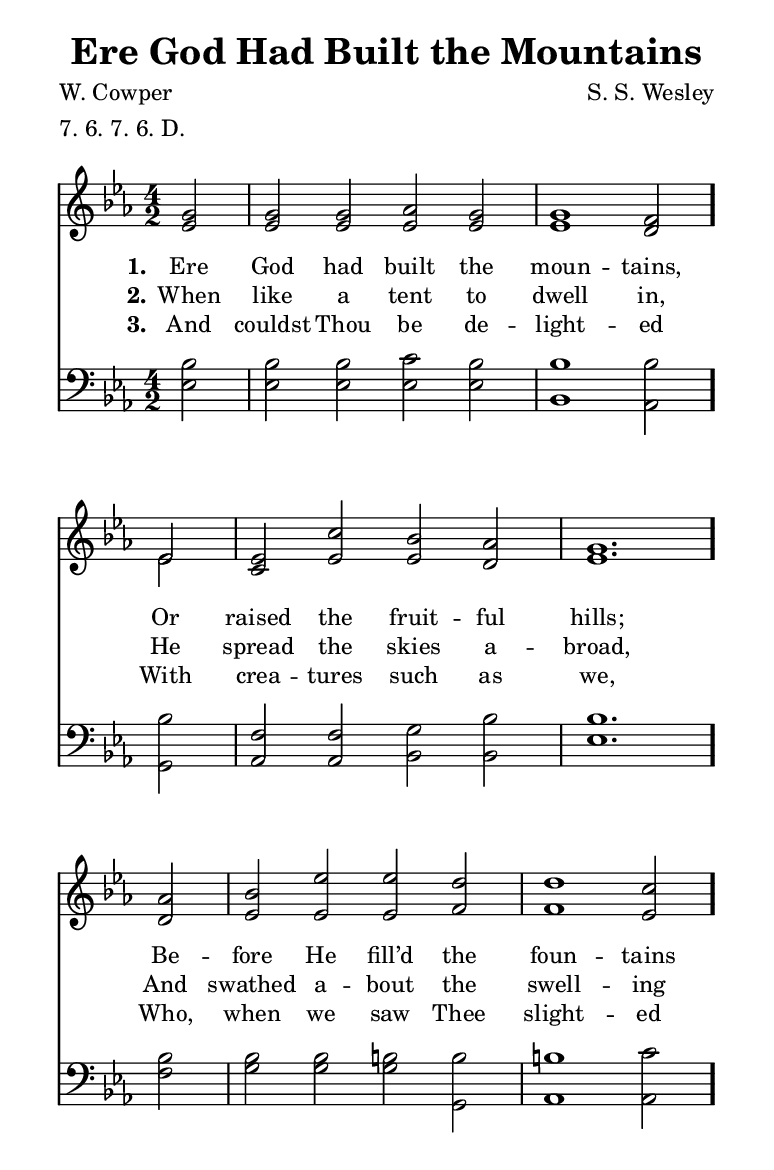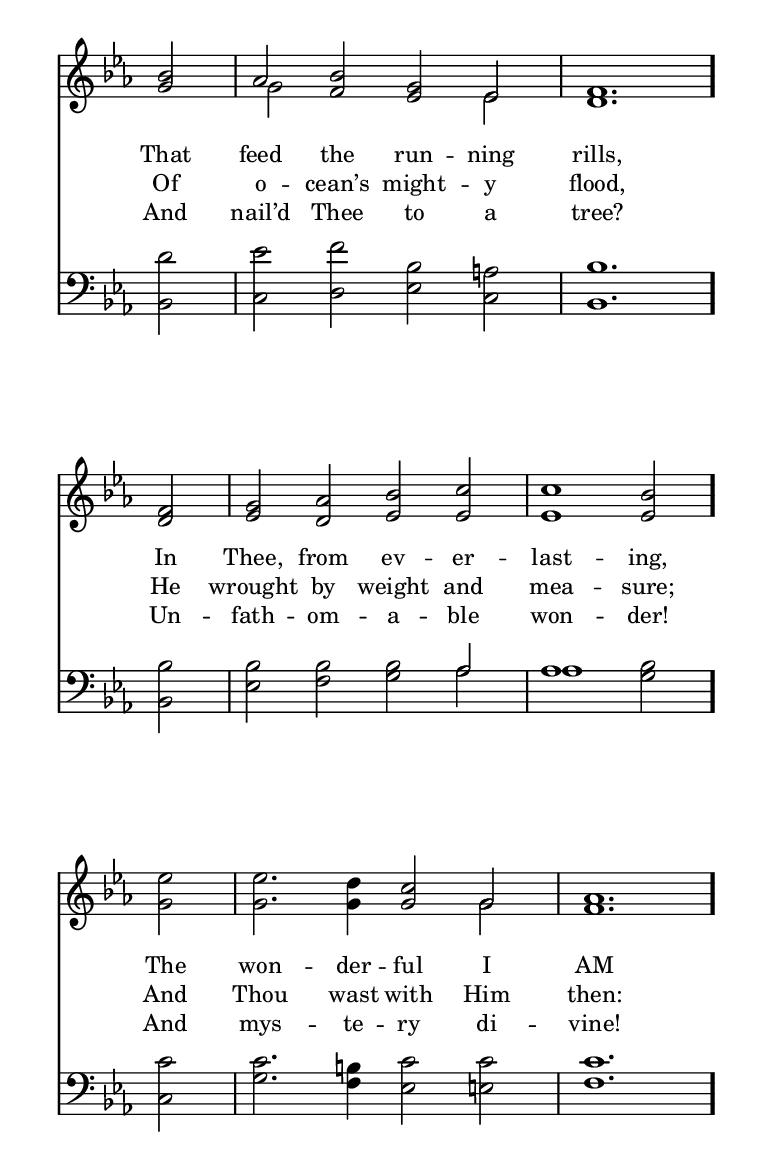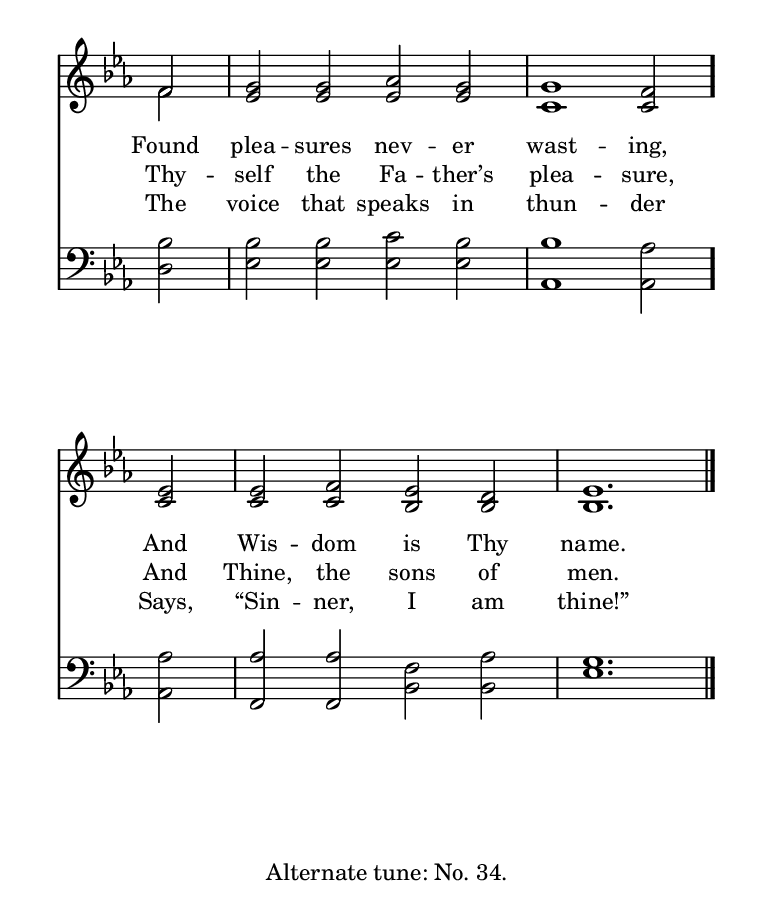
\include "common/global.ily"
\paper {
  \include "common/paper.ily"
  %ragged-bottom = ##t
  %ragged-last-bottom = ##t
  %systems-per-page = ##f
  %page-count = ##f
}

\header{
  hymnnumber = "82"
  title = "Ere God Had Built the Mountains"
  tunename = "Aurelia"
  meter = "7. 6. 7. 6. D."
  poet = "W. Cowper"
  composer = "S. S. Wesley"
  %copyright = ""
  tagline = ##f
}

% for fermata in MIDI
ta = { \tempo 2=80 }
tb = { \tempo 2=40 }

patternAA = { c2 | c2 c2 c2 c2 | c1 c2 }

patternBA = { c2 | c2 c2 c2 c2 | c1. }
patternBB = { c2 | c2. c4 c2 c2 | c1. }

global = {
  \include "common/overrides.ily"
  \override Staff.TimeSignature.style = #'numbered
  \time 4/2
  \override Score.MetronomeMark.transparent = ##t % hide all fermata changes too
  \ta
  \key ees \major
  \partial 2
  \autoBeamOff
}

notesSoprano = {
\global
\relative c'' {

  \changePitch \patternAA { g | g g aes g | g f }
  \changePitch \patternBA { ees | ees c' bes aes | g }
  \changePitch \patternAA { aes | bes ees ees d | d c }
  \changePitch \patternBA { bes | aes bes g ees | f }

  \changePitch \patternAA { f | g aes bes c | c bes }
  \changePitch \patternBB { ees | ees d c g | aes }
  \changePitch \patternAA { f | g g aes g | g f }
  \changePitch \patternBA { ees | ees f ees d | ees }

  \bar "|."

}
}

notesAlto = {
\global
\relative e' {

  \changePitch \patternAA { ees | ees ees ees ees | ees d }
  \changePitch \patternBA { ees | c ees ees d | ees }
  \changePitch \patternAA { d | ees ees ees f | f ees }
  \changePitch \patternBA { g | g f ees ees | d }

  \changePitch \patternAA { d | ees d ees ees | ees ees }
  \changePitch \patternBB { g | g g g g | f }
  \changePitch \patternAA { f | ees ees ees ees | c c }
  \changePitch \patternBA { c | c c bes bes | bes }

}
}

notesTenor = {
\global
\relative a {

  \changePitch \patternAA { bes | bes bes c bes | bes bes }
  \changePitch \patternBA { bes | f f g bes | bes }
  \changePitch \patternAA { bes | bes bes b b | b c }
  \changePitch \patternBA { d | ees f bes, a | bes }

  \changePitch \patternAA { bes | bes bes bes aes | aes bes }
  \changePitch \patternBB { c | c b c c | c }
  \changePitch \patternAA { bes | bes bes c bes | bes aes }
  \changePitch \patternBA { aes | aes aes f aes | g }

}
}

notesBass = {
\global
\relative f {

  \changePitch \patternAA { ees | ees ees ees ees | bes aes }
  \changePitch \patternBA { g | aes aes bes bes | ees }
  \changePitch \patternAA { f | g g g g, | aes aes }
  \changePitch \patternBA { bes | c d ees c | bes }

  \changePitch \patternAA { bes | ees f g aes | aes g }
  \changePitch \patternBB { c, | g' f ees e | f }
  \changePitch \patternAA { d | ees ees ees ees | aes, aes }
  \changePitch \patternBA { aes | f f bes bes | ees }

}
}

wordsA = \lyricmode {
\set stanza = "1."

Ere God had built the moun -- tains, \bar "."
Or raised the fruit -- ful hills; \bar "." \break
Be -- fore He fill’d the foun -- tains \bar "."
That feed the run -- ning rills, \bar "." \break
In Thee, from ev -- er -- last -- ing, \bar "."
The won -- der -- ful I AM \bar "." \break
Found plea -- sures nev -- er wast -- ing, \bar "."
And Wis -- dom is Thy name. \bar "." \break

}

wordsB = \lyricmode {
\set stanza = "2."

When like a tent to dwell in,
He spread the skies a -- broad,
And swathed a -- bout the swell -- ing
Of o -- cean’s might -- y flood,
He wrought by weight and mea -- sure;
And Thou wast with Him then:
Thy -- self the Fa -- ther’s plea -- sure,
And Thine, the sons of men.

}

wordsC = \lyricmode {
\set stanza = "3."

And couldst Thou be de -- light -- ed
With crea -- tures such as we,
Who, when we saw Thee slight -- ed
And nail’d Thee to a tree?
Un -- fath -- om -- a -- ble won -- der!
And mys -- te -- ry di -- vine!
The voice that speaks in thun -- der
Says, “Sin -- ner, I am thine!”

}

\score {
  \context ChoirStaff <<
    \context Staff = upper <<
      \set Staff.autoBeaming = ##f
      \set ChoirStaff.systemStartDelimiter = #'SystemStartBar
      \set ChoirStaff.printPartCombineTexts = ##f
      \partcombine #'(2 . 9) \notesSoprano \notesAlto
      \context NullVoice = sopranos { \voiceOne << \notesSoprano >> }
      \context NullVoice = altos { \voiceTwo << \notesAlto >> }
      \context Lyrics = one   \lyricsto sopranos \wordsA
      \context Lyrics = two   \lyricsto sopranos \wordsB
      \context Lyrics = three \lyricsto sopranos \wordsC
    >>
    \context Staff = men <<
      \clef bass
      \set ChoirStaff.printPartCombineTexts = ##f
      \partcombine #'(2 . 9) \notesTenor \notesBass
      \context NullVoice = tenors { \voiceOne << \notesTenor >> }
      \context NullVoice = basses { \voiceTwo << \notesBass >> }
    >>
  >>
  \layout {
    \include "common/layout.ily"
  }
  \midi{
    \include "common/midi.ily"
  }
}

\noPageBreak

\markup { \fill-line { \line { Alternate tune: No. 34. } } }
\version "2.19.49"  % necessary for upgrading to future LilyPond versions.

% vi:set et ts=2 sw=2 ai nocindent syntax=lilypond:
